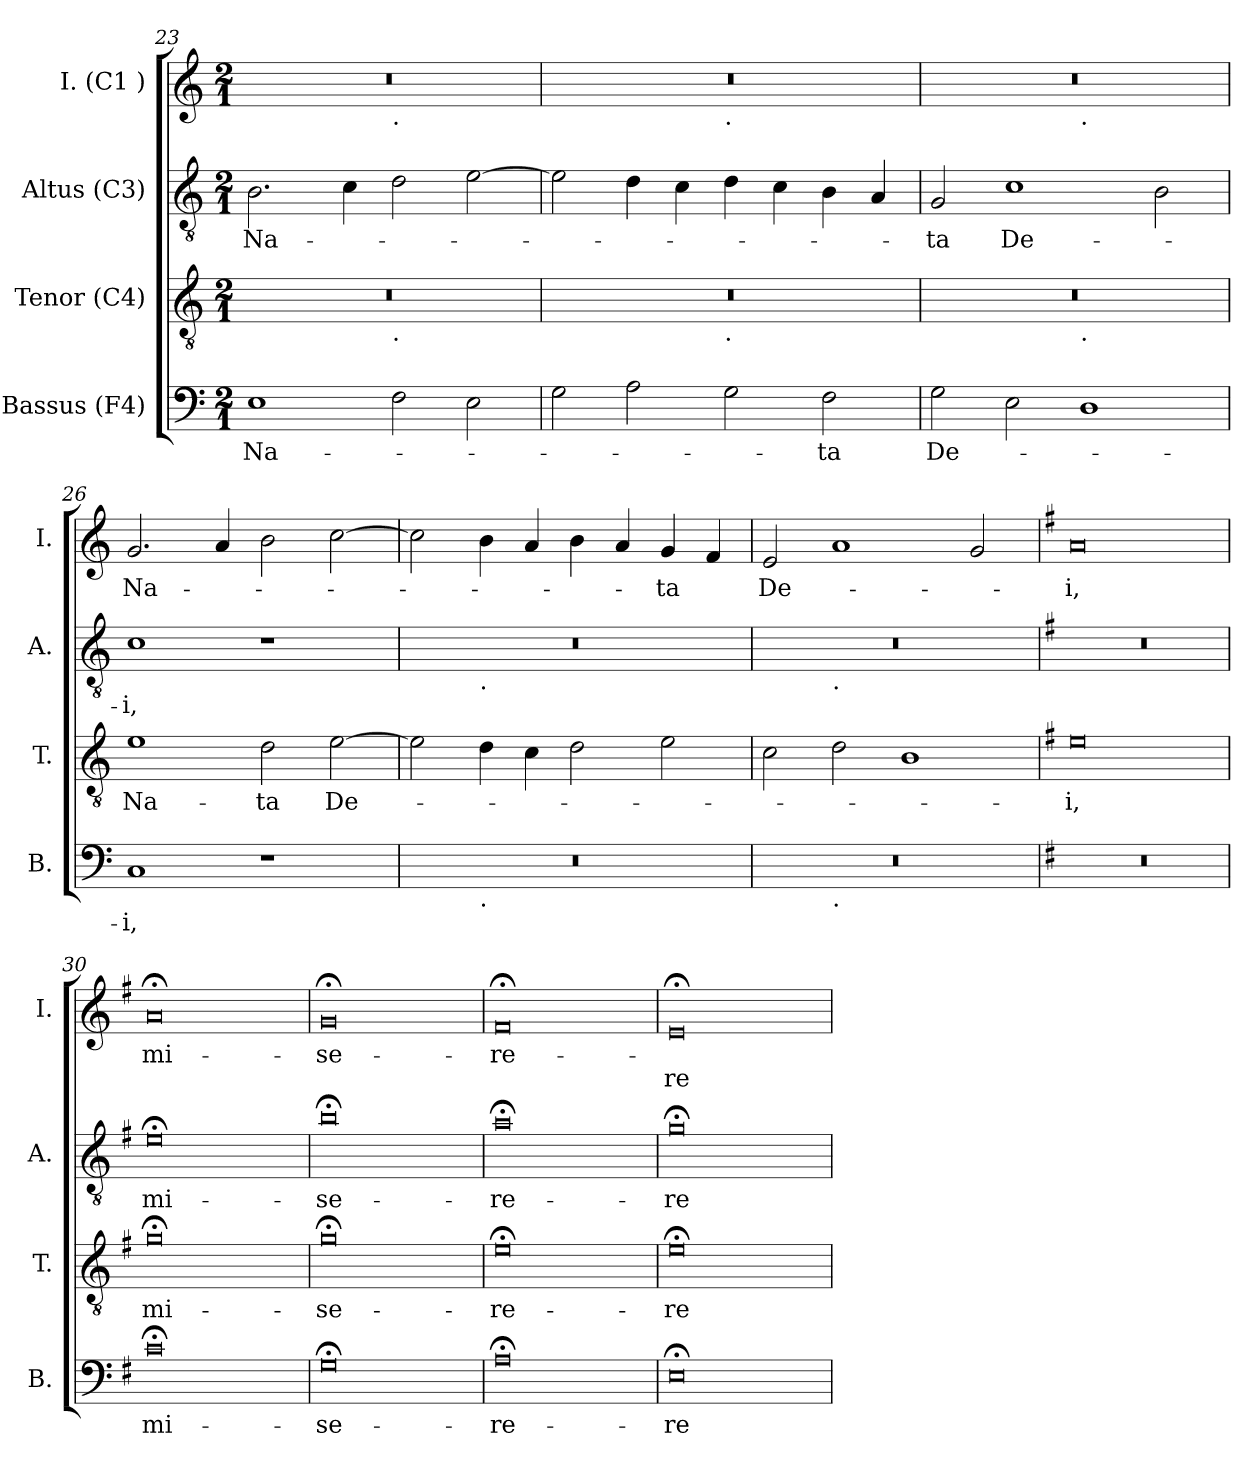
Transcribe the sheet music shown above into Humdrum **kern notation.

**kern	**text	**kern	**text	**kern	**text	**kern	**text	**text
*part4	*part4	*part3	*part3	*part2	*part2	*part1	*part1	*part1
*staff4	*staff4	*staff3	*staff3	*staff2	*staff2	*staff1	*staff1	*staff1
*I"Bassus (F4)	*	*I"Tenor (C4)	*	*I"Altus (C3)	*	*I"I. (C1 )	*	*
*I'B.	*	*I'T.	*	*I'A.	*	*I'I.	*	*
*clefF4	*	*clefGv2	*	*clefGv2	*	*clefG2	*	*
*k[]	*	*k[]	*	*k[]	*	*k[]	*	*
*C:	*	*C:	*	*C:	*	*C:	*	*
*M2/1	*	*M2/1	*	*M2/1	*	*M2/1	*	*
=23	=23	=23	=23	=23	=23	=23	=23	=23
!	!LO:LY:b	!	!	!	!LO:LY:b	!	!	!
*	*	*^	*	*	*	*^	*	*
1E	Na-	0r	1ryy	.	2.B\	Na-	0r	1ryy	.	.
.	.	.	.	.	4c\	.	.	.	.	.
!	!	!	!	!	!	!	!	!LO:TX:b:t=.	!	!
!	!	!	!LO:TX:b:t=.	!	!	!	!	!	!	!
2F\	.	.	1ryy	.	2d\	.	.	1ryy	.	.
2E\	.	.	.	.	[>2e\	.	.	.	.	.
=24	=24	=24	=24	=24	=24	=24	=24	=24	=24	=24
2G\	.	0r	1ryy	.	2e\]	.	0r	1ryy	.	.
2A\	.	.	.	.	4d\	.	.	.	.	.
.	.	.	.	.	4c\	.	.	.	.	.
!	!	!	!	!	!	!	!	!LO:TX:b:t=.	!	!
!	!	!	!LO:TX:b:t=.	!	!	!	!	!	!	!
2G\	.	.	1ryy	.	4d\	.	.	1ryy	.	.
.	.	.	.	.	4c\	.	.	.	.	.
!	!LO:LY:b	!	!	!	!	!	!	!	!	!
2F\	-ta	.	.	.	4B\	.	.	.	.	.
.	.	.	.	.	4A/	.	.	.	.	.
=25	=25	=25	=25	=25	=25	=25	=25	=25	=25	=25
!	!LO:LY:b	!	!	!	!	!LO:LY:b	!	!	!	!
2G\	De-	0r	1ryy	.	2G/	-ta	0r	1ryy	.	.
!	!	!	!	!	!	!LO:LY:b	!	!	!	!
2E\	.	.	.	.	1c	De-	.	.	.	.
!	!	!	!	!	!	!	!	!LO:TX:b:t=.	!	!
!	!	!	!LO:TX:b:t=.	!	!	!	!	!	!	!
1D	.	.	1ryy	.	.	.	.	1ryy	.	.
.	.	.	.	.	2B\	.	.	.	.	.
=26	=26	=26	=26	=26	=26	=26	=26	=26	=26	=26
!	!LO:LY:b	!	!	!LO:LY:b	!	!LO:LY:b	!	!	!LO:LY:b	!
*	*	*v	*v	*	*	*	*v	*v	*	*
1C	-i,	1e	Na-	1c	-i,	2.g/	-Na-	.
.	.	.	.	.	.	4a/	.	.
!	!	!	!LO:LY:b	!	!	!	!	!
1r	.	2d\	-ta	1r	.	2b\	.	.
!	!	!	!LO:LY:b	!	!	!	!	!
.	.	[<2e\	De-	.	.	[<2cc\	.	.
!!LO:LB:g=z
=27	=27	=27	=27	=27	=27	=27	=27	=27
*^	*	*	*	*^	*	*	*	*
0r	2ryy	.	2e\]	.	0r	2ryy	.	2cc\]	.	.
!	!	!	!	!	!	!LO:TX:b:t=.	!	!	!	!
!	!LO:TX:b:t=.	!	!	!	!	!	!	!	!	!
.	1.ryy	.	4d\	.	.	1.ryy	.	4b\	.	.
.	.	.	4c\	.	.	.	.	4a/	.	.
.	.	.	2d\	.	.	.	.	4b\	.	.
.	.	.	.	.	.	.	.	4a/	.	.
!	!	!	!	!	!	!	!	!	!LO:LY:b	!
.	.	.	2e\	.	.	.	.	4g/	-ta	.
.	.	.	.	.	.	.	.	4f/	.	.
=28	=28	=28	=28	=28	=28	=28	=28	=28	=28	=28
!	!	!	!	!	!	!	!	!	!LO:LY:b	!
0r	2ryy	.	2c\	.	0r	2ryy	.	2e/	De-	.
!	!	!	!	!	!	!LO:TX:b:t=.	!	!	!	!
!	!LO:TX:b:t=.	!	!	!	!	!	!	!	!	!
.	1.ryy	.	2d\	.	.	1.ryy	.	1a	.	.
.	.	.	1B	.	.	.	.	.	.	.
.	.	.	.	.	.	.	.	2g/	.	.
*v	*v	*	*	*	*v	*v	*	*	*	*
=29	=29	=29	=29	=29	=29	=29	=29	=29
*k[f#]	*	*k[f#]	*	*k[f#]	*	*k[f#]	*	*
*G:	*	*G:	*	*G:	*	*G:	*	*
*^	*	*	*	*^	*	*	*	*
!	!	!	!	!LO:LY:b:rj	!	!	!	!	!LO:LY:b:rj	!
*v	*v	*	*	*	*v	*v	*	*	*	*
0r	.	0e	-i,	0r	.	0a	-i,	.
=30	=30	=30	=30	=30	=30	=30	=30	=30
!	!LO:LY:b:rj	!	!LO:LY:b:rj	!	!LO:LY:b:rj	!	!LO:LY:b:rj	!
0c;<	mi-	0g;<	mi-	0e;<	mi-	0a;	mi-	.
=31	=31	=31	=31	=31	=31	=31	=31	=31
!	!LO:LY:b:rj	!	!LO:LY:b:rj	!	!LO:LY:b:rj	!	!LO:LY:b:rj	!
0G;<	-se-	0g;<	-se-	0b;<	-se-	0g;	-se-	.
=32	=32	=32	=32	=32	=32	=32	=32	=32
!	!LO:LY:b:rj	!	!LO:LY:b:rj	!	!LO:LY:b:rj	!	!LO:LY:b:rj	!
0A;<	-re-	0e;<	-re-	0a;<	-re-	0f#;	-re-	.
=33	=33	=33	=33	=33	=33	=33	=33	=33
!	!LO:LY:b:rj	!	!LO:LY:b:rj	!	!LO:LY:b:rj	!	!	!LO:LY:b:rj
0E;<	-re	0e;<	-re	0g;<	-re	0e;	.	re
=	=	=	=	=	=	=	=	=
*-	*-	*-	*-	*-	*-	*-	*-	*-
